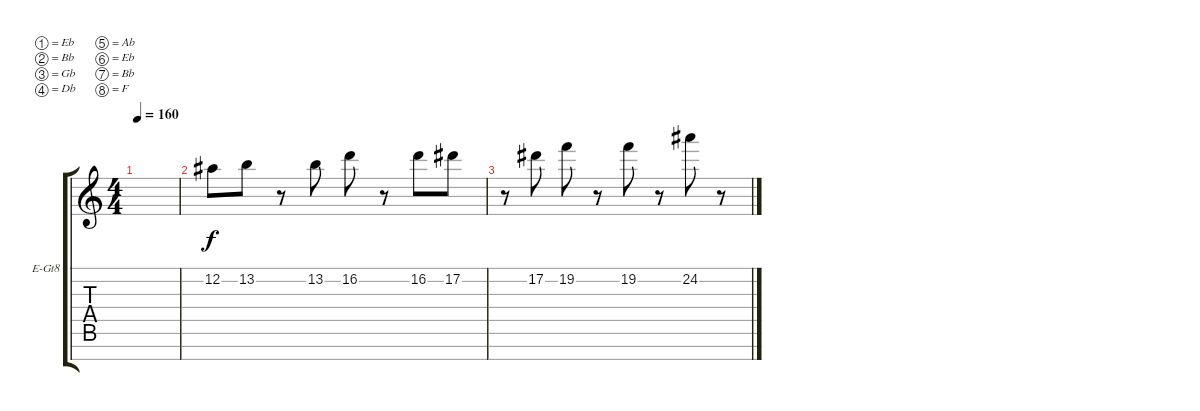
\defaultSystemsLayout 4
\bracketExtendMode groupsimilarinstruments
\firstSystemTrackNameOrientation horizontal
\otherSystemsTrackNameOrientation horizontal
\track ("Double Guitar" "E-Gt8") {instrument distortionguitar}
\staff {score tabs}
\tuning (Eb4 Bb3 Gb3 Db3 Ab2 Eb2 Bb1 F1)
\ts (4 4)
\tempo 160
\clef g2
\ks c
|
12.2.8 13.2.8 r.8 13.2.8 16.2.8 r.8 16.2.8 17.2.8 |
r.8 17.2.8 19.2.8 r.8 19.2.8 r.8 24.2.8 r.8
